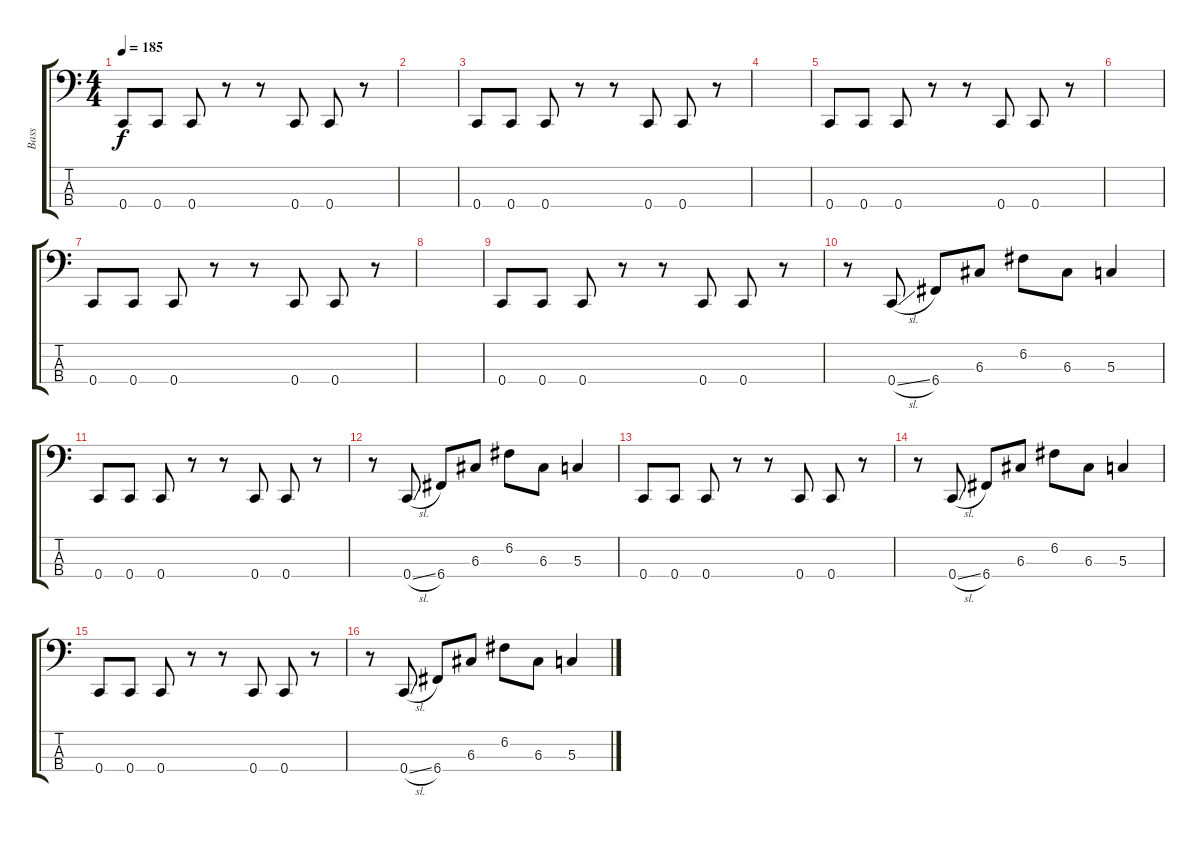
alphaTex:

\track ("Bass" "Bass") {instrument electricbassfinger}
\staff {score tabs}
\tuning (F2 C2 G1 C1) {hide}
\ts (4 4)
\tempo 185
\clef f4
\ks c
0.4.8{dy f} 0.4.8 0.4.8 r.8 r.8 0.4.8 0.4.8 r.8 |
|
0.4.8 0.4.8 0.4.8 r.8 r.8 0.4.8 0.4.8 r.8 |
|
0.4.8 0.4.8 0.4.8 r.8 r.8 0.4.8 0.4.8 r.8 |
|
0.4.8 0.4.8 0.4.8 r.8 r.8 0.4.8 0.4.8 r.8 |
|
0.4.8 0.4.8 0.4.8 r.8 r.8 0.4.8 0.4.8 r.8 |
r.8 0.4{sl}.8 6.4.8 6.3.8 6.2.8 6.3.8 5.3.4 |
0.4.8 0.4.8 0.4.8 r.8 r.8 0.4.8 0.4.8 r.8 |
r.8 0.4{sl}.8 6.4.8 6.3.8 6.2.8 6.3.8 5.3.4 |
0.4.8 0.4.8 0.4.8 r.8 r.8 0.4.8 0.4.8 r.8 |
r.8 0.4{sl}.8 6.4.8 6.3.8 6.2.8 6.3.8 5.3.4 |
0.4.8 0.4.8 0.4.8 r.8 r.8 0.4.8 0.4.8 r.8 |
r.8 0.4{sl}.8 6.4.8 6.3.8 6.2.8 6.3.8 5.3.4
